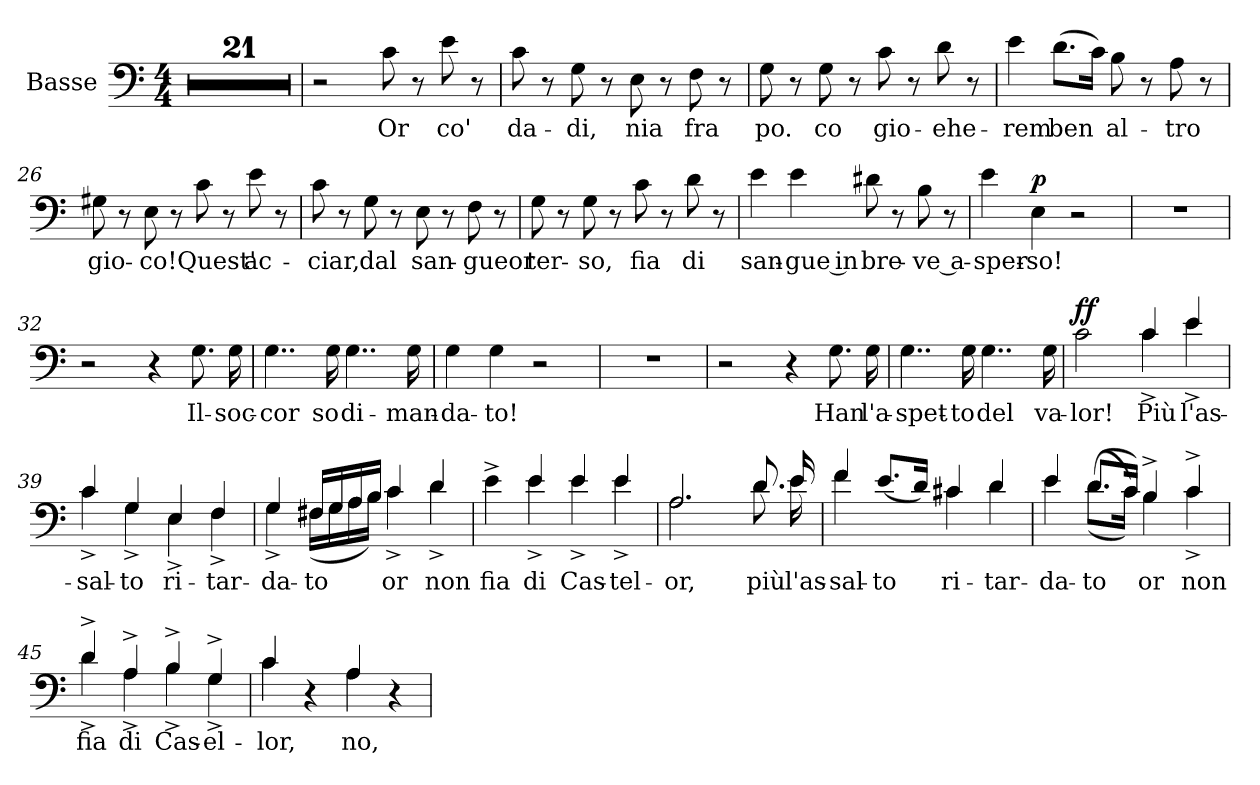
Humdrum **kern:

**kern	**text	**dynam
*part1	*part1	*part1
*staff1	*staff1	*staff1
*I"Basse	*	*
*I'B.	*	*
*clefF4	*	*
*k[]	*	*
*M4/4	*	*
=1	=1	=1
1r	.	.
=2	=2	=2
1r	.	.
=3	=3	=3
1r	.	.
=4	=4	=4
1r	.	.
!!LO:LB:g=z
=5	=5	=5
1r	.	.
=6	=6	=6
1r	.	.
=7	=7	=7
1r	.	.
=8	=8	=8
1r	.	.
!!LO:LB:g=z
=9	=9	=9
1r	.	.
=10	=10	=10
1r	.	.
=11	=11	=11
1r	.	.
!!LO:LB:g=z
=12	=12	=12
1r	.	.
=13	=13	=13
1r	.	.
!!LO:LB:g=z
=14	=14	=14
1r	.	.
=15	=15	=15
1r	.	.
=16	=16	=16
1r	.	.
!!LO:LB:g=z
=17	=17	=17
1r	.	.
=18	=18	=18
1r	.	.
!!LO:PB:g=z
=19	=19	=19
1r	.	.
=20	=20	=20
1r	.	.
!!LO:LB:g=z
=21	=21	=21
1r	.	.
=22	=22	=22
2r	.	.
8c\	Or	.
8r	.	.
8e\	co'	.
8r	.	.
=23	=23	=23
8c\	da-	.
8r	.	.
8G\	-di,	.
8r	.	.
8E\	nia	.
8r	.	.
8F\	fra	.
8r	.	.
=24	=24	=24
8G\	po.	.
8r	.	.
8G\	co	.
8r	.	.
8c\	gio-	.
8r	.	.
8d\	-ehe-	.
8r	.	.
!!LO:LB:g=z
=25	=25	=25
4e\	-rem	.
(>8.d\L	ben	.
16c\Jk)	.	.
8B\	al-	.
8r	.	.
8A\	-tro	.
8r	.	.
=26	=26	=26
8G#X\	gio-	.
8r	.	.
8E\	-co!	.
8r	.	.
8c\	Quest'	.
8r	.	.
8e\	ac-	.
8r	.	.
=27	=27	=27
8c\	-ciar,	.
8r	.	.
8G\	dal	.
8r	.	.
8E\	san-	.
8r	.	.
8F\	-gueor	.
8r	.	.
!!LO:PB:g=z
=28	=28	=28
8G\	ter-	.
8r	.	.
8G\	-so,	.
8r	.	.
8c\	fia	.
8r	.	.
8d\	di	.
8r	.	.
=29	=29	=29
4e\	san-	.
4e\	-gue in	.
8d#X\	bre-	.
8r	.	.
8B\	-ve a-	.
8r	.	.
=30	=30	=30
4e\	-sper-	.
!	!	!LO:DY:a
4E\	-so!	p
2r	.	.
!!LO:LB:g=z
=31	=31	=31
1r	.	.
=32	=32	=32
2r	.	.
4r	.	.
8.G\	Il-	.
16G\	-soc-	.
=33	=33	=33
4..G\	-cor	.
16G\	so	.
4..G\	di-	.
16G\	-man-	.
!!LO:LB:g=z
=34	=34	=34
4G\	-da-	.
4G\	-to!	.
2r	.	.
=35	=35	=35
1r	.	.
=36	=36	=36
2r	.	.
4r	.	.
8.G\	Han	.
16G\	l'a-	.
=37	=37	=37
4..G\	-spet-	.
16G\	-to	.
4..G\	del	.
16G\	va-	.
!!LO:PB:g=z
=38	=38	=38
*^	*	*
!	!	!	!LO:DY:a
2c\	2ryy	-lor!	ff
4c/	4c^\	Più	.
4e/	4e^\	l'as-	.
=39	=39	=39	=39
4c/	4c^\	-sal-	.
4G/	4G^\	-to	.
4E/	4E^\	ri-	.
4F/	4F^\	-tar-	.
=40	=40	=40	=40
4G/	4G^\	-da-	.
16F#X/LL	(16F#\LL	-to	.
16G/	16G\	.	.
16A/	16A\	.	.
16B/JJ	16B\JJ)	.	.
4c/	4c^\	or	.
4d/	4d^\	non	.
=41	=41	=41	=41
4e^\	4ryy	fia	.
4e/	4e^\	di	.
4e/	4e^\	Cas-	.
4e/	4e^\	-tel-	.
=42	=42	=42	=42
2.A/	2.A\	-or,	.
8.d/	8.d\	più	.
16e/	16e\	l'as-	.
!!LO:LB:g=z	!!
=43	=43	=43	=43
4f/	4f\	-sal-	.
(8.e/L	4ryy	-to	.
16d/Jk)	.	.	.
4c#X/	4c#\	ri-	.
4d/	4d\	-tar-	.
=44	=44	=44	=44
4e/	4e\	-da-	.
(8.d/L	((8.d\L	-to	.
16c/Jk)	16c\Jk))	.	.
4B^/	4B\	or	.
4c^/	4c^\	non	.
=45	=45	=45	=45
4d^/	4d^\	fia	.
4A^/	4A^\	di	.
4B^/	4B^\	Cas-	.
4G^/	4G^\	-el-	.
=46	=46	=46	=46
4c/	4c\	-lor,	.
4r	4ryy	.	.
4A/	4A\	no,	.
4r	4ryy	.	.
*v	*v	*	*
=	=	=
*-	*-	*-
